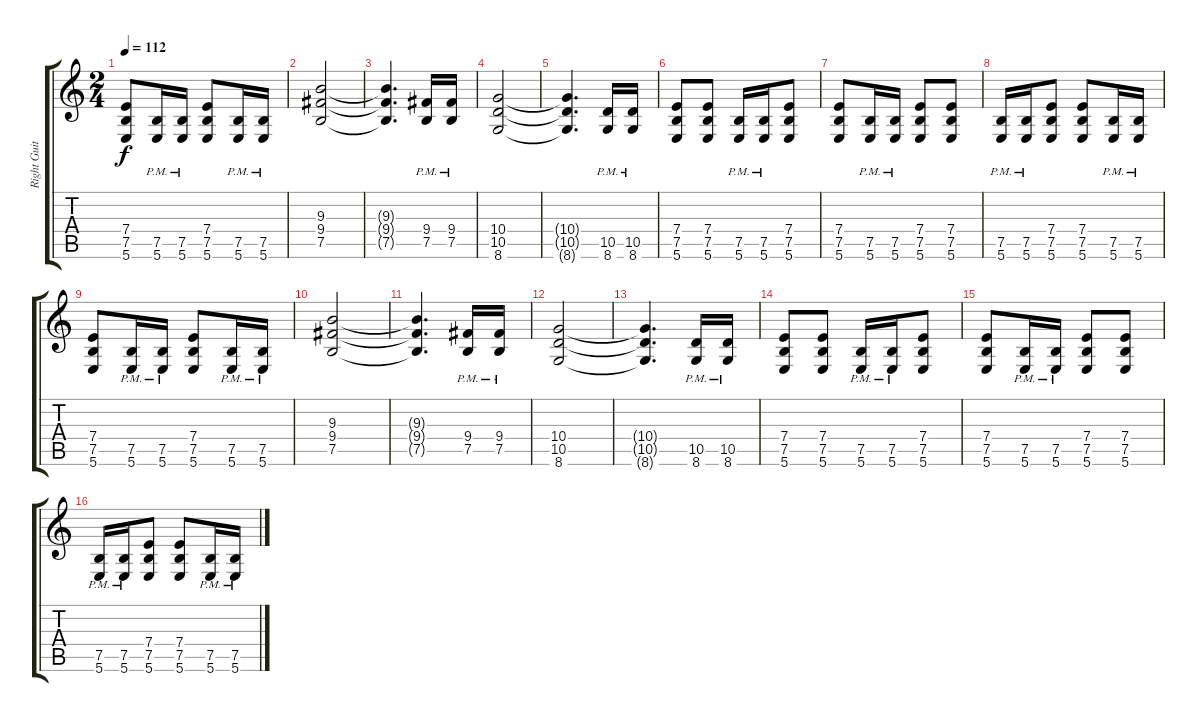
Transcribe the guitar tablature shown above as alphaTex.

\track ("Right Guitar" "Right Guit") {instrument distortionguitar}
\staff {score tabs}
\tuning (B3 Gb3 D3 A2 E2 B1) {hide}
\ts (2 4)
\tempo 112
\clef g2
\ks c
(7.4 7.5 5.6).8{dy f} (7.5{pm} 5.6{pm}).16 (7.5{pm} 5.6{pm}).16 (7.4 7.5 5.6).8 (7.5{pm} 5.6{pm}).16 (7.5{pm} 5.6{pm}).16 |
(9.3 9.4 7.5).2 |
(9.3{t} 9.4{t} 7.5{t}).4{d} (9.4{pm} 7.5{pm}).16 (9.4{pm} 7.5{pm}).16 |
(10.4 10.5 8.6).2 |
(10.4{t} 10.5{t} 8.6{t}).4{d} (10.5{pm} 8.6{pm}).16 (10.5{pm} 8.6{pm}).16 |
(7.4 7.5 5.6).8 (7.4 7.5 5.6).8 (7.5{pm} 5.6{pm}).16 (7.5{pm} 5.6{pm}).16 (7.4 7.5 5.6).8 |
(7.4 7.5 5.6).8 (7.5{pm} 5.6{pm}).16 (7.5{pm} 5.6{pm}).16 (7.4 7.5 5.6).8 (7.4 7.5 5.6).8 |
(7.5{pm} 5.6{pm}).16 (7.5{pm} 5.6{pm}).16 (7.4 7.5 5.6).8 (7.4 7.5 5.6).8 (7.5{pm} 5.6{pm}).16 (7.5{pm} 5.6{pm}).16 |
(7.4 7.5 5.6).8 (7.5{pm} 5.6{pm}).16 (7.5{pm} 5.6{pm}).16 (7.4 7.5 5.6).8 (7.5{pm} 5.6{pm}).16 (7.5{pm} 5.6{pm}).16 |
(9.3 9.4 7.5).2 |
(9.3{t} 9.4{t} 7.5{t}).4{d} (9.4{pm} 7.5{pm}).16 (9.4{pm} 7.5{pm}).16 |
(10.4 10.5 8.6).2 |
(10.4{t} 10.5{t} 8.6{t}).4{d} (10.5{pm} 8.6{pm}).16 (10.5{pm} 8.6{pm}).16 |
(7.4 7.5 5.6).8 (7.4 7.5 5.6).8 (7.5{pm} 5.6{pm}).16 (7.5{pm} 5.6{pm}).16 (7.4 7.5 5.6).8 |
(7.4 7.5 5.6).8 (7.5{pm} 5.6{pm}).16 (7.5{pm} 5.6{pm}).16 (7.4 7.5 5.6).8 (7.4 7.5 5.6).8 |
(7.5{pm} 5.6{pm}).16 (7.5{pm} 5.6{pm}).16 (7.4 7.5 5.6).8 (7.4 7.5 5.6).8 (7.5{pm} 5.6{pm}).16 (7.5{pm} 5.6{pm}).16
